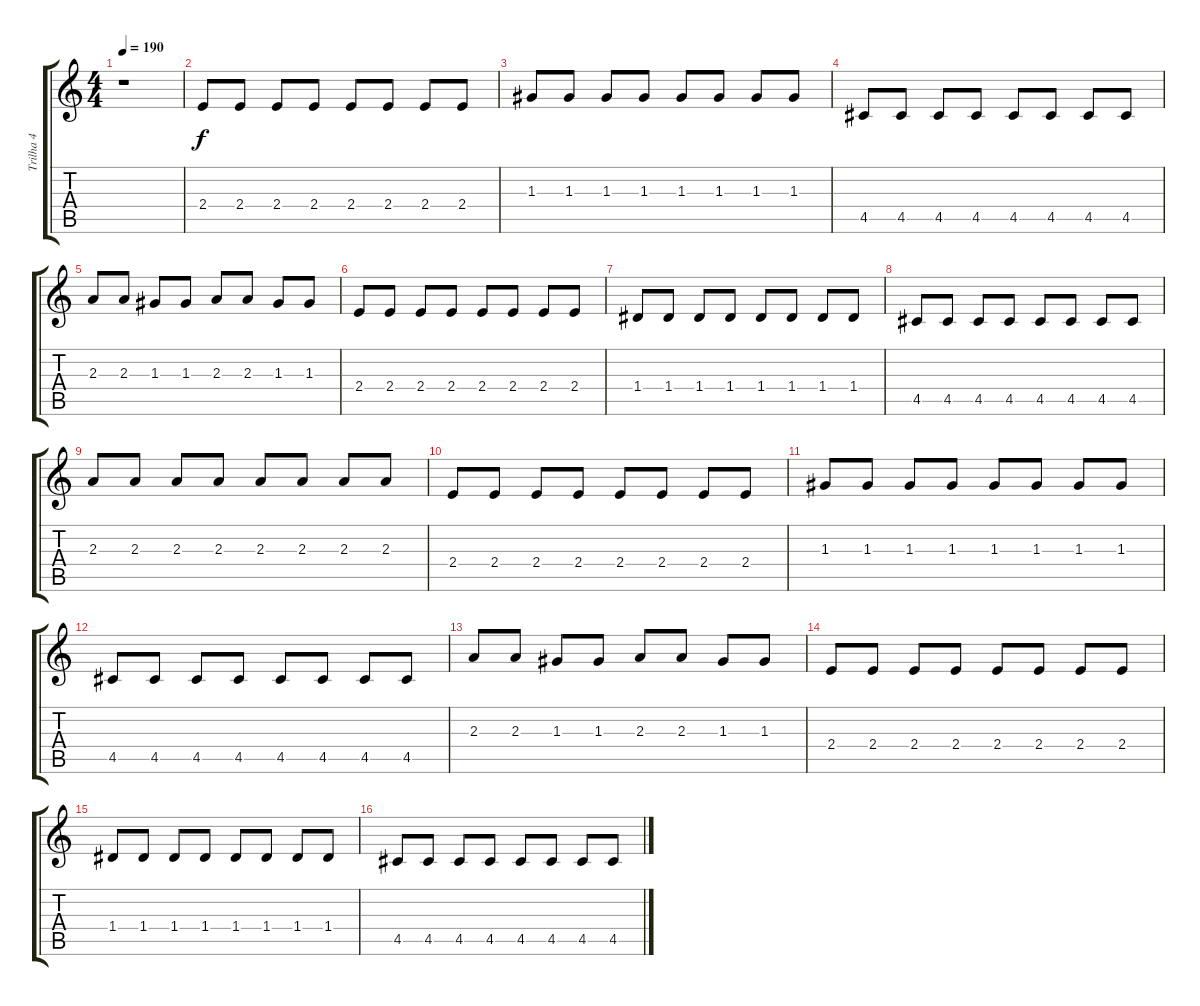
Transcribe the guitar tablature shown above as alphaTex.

\track ("Trilha 4" "Trilha 4") {instrument distortionguitar}
\staff {score tabs}
\tuning (E4 B3 G3 D3 A2 E2) {hide}
\ts (4 4)
\tempo 190
\clef g2
\ks c
r.1{dy f instrument distortionguitar} |
2.4.8 2.4.8 2.4.8 2.4.8 2.4.8 2.4.8 2.4.8 2.4.8 |
1.3.8 1.3.8 1.3.8 1.3.8 1.3.8 1.3.8 1.3.8 1.3.8 |
4.5.8 4.5.8 4.5.8 4.5.8 4.5.8 4.5.8 4.5.8 4.5.8 |
2.3.8 2.3.8 1.3.8 1.3.8 2.3.8 2.3.8 1.3.8 1.3.8 |
2.4.8 2.4.8 2.4.8 2.4.8 2.4.8 2.4.8 2.4.8 2.4.8 |
1.4.8 1.4.8 1.4.8 1.4.8 1.4.8 1.4.8 1.4.8 1.4.8 |
4.5.8 4.5.8 4.5.8 4.5.8 4.5.8 4.5.8 4.5.8 4.5.8 |
2.3.8 2.3.8 2.3.8 2.3.8 2.3.8 2.3.8 2.3.8 2.3.8 |
2.4.8 2.4.8 2.4.8 2.4.8 2.4.8 2.4.8 2.4.8 2.4.8 |
1.3.8 1.3.8 1.3.8 1.3.8 1.3.8 1.3.8 1.3.8 1.3.8 |
4.5.8 4.5.8 4.5.8 4.5.8 4.5.8 4.5.8 4.5.8 4.5.8 |
2.3.8 2.3.8 1.3.8 1.3.8 2.3.8 2.3.8 1.3.8 1.3.8 |
2.4.8 2.4.8 2.4.8 2.4.8 2.4.8 2.4.8 2.4.8 2.4.8 |
1.4.8 1.4.8 1.4.8 1.4.8 1.4.8 1.4.8 1.4.8 1.4.8 |
4.5.8 4.5.8 4.5.8 4.5.8 4.5.8 4.5.8 4.5.8 4.5.8
